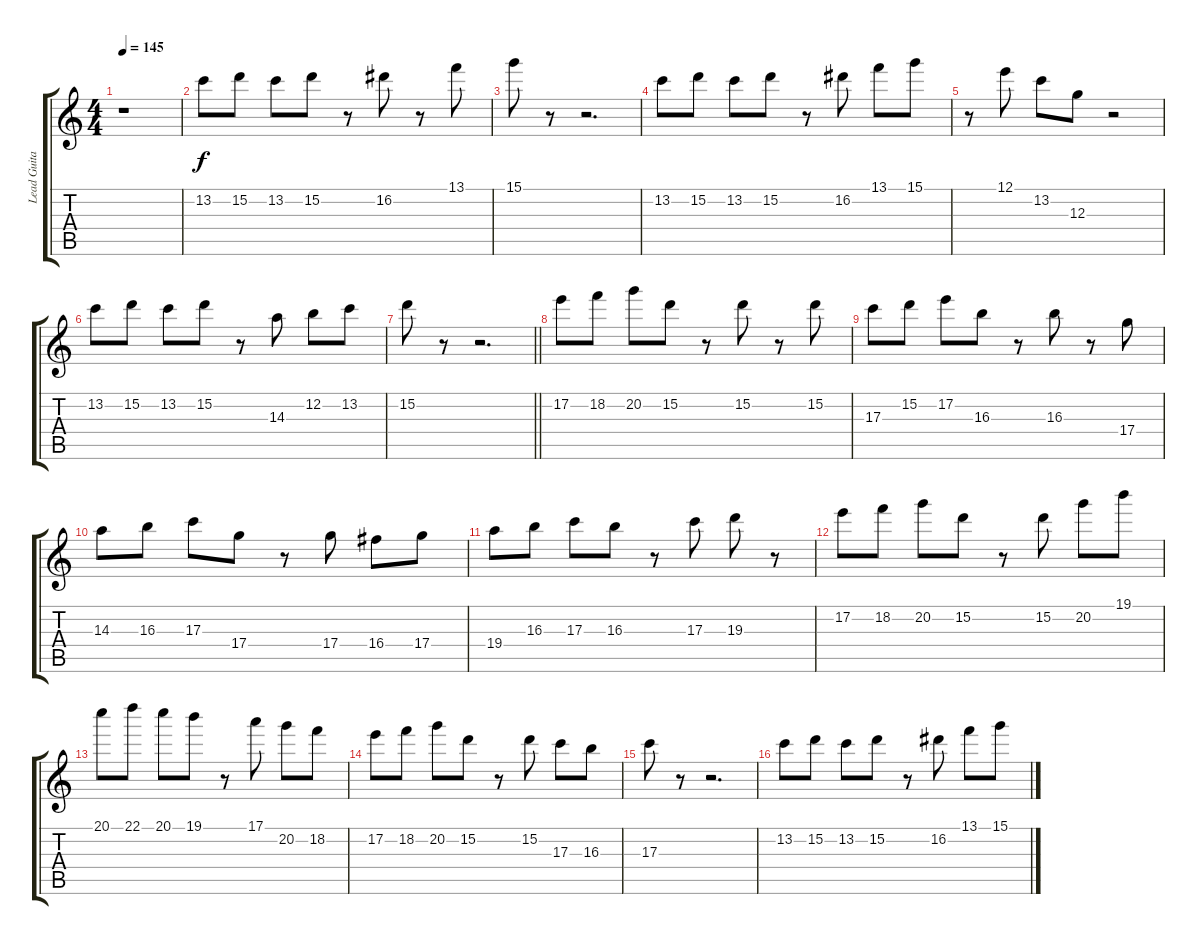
\track ("Lead Guitar 1" "Lead Guita") {instrument distortionguitar}
\staff {score tabs}
\tuning (E4 B3 G3 D3 A2 E2) {hide}
\ts (4 4)
\tempo 145
\clef g2
\ks c
r.1{dy f} |
13.2.8 15.2.8 13.2.8 15.2.8 r.8 16.2.8 r.8 13.1.8 |
15.1.8 r.8 r.2{d} |
13.2.8 15.2.8 13.2.8 15.2.8 r.8 16.2.8 13.1.8 15.1.8 |
r.8 12.1.8 13.2.8 12.3.8 r.2 |
13.2.8 15.2.8 13.2.8 15.2.8 r.8 14.3.8 12.2.8 13.2.8 |
\barLineRight lightlight
15.2.8 r.8 r.2{d} |
17.2.8 18.2.8 20.2.8 15.2.8 r.8 15.2.8 r.8 15.2.8 |
17.3.8 15.2.8 17.2.8 16.3.8 r.8 16.3.8 r.8 17.4.8 |
14.3.8 16.3.8 17.3.8 17.4.8 r.8 17.4.8 16.4.8 17.4.8 |
19.4.8 16.3.8 17.3.8 16.3.8 r.8 17.3.8 19.3.8 r.8 |
17.2.8 18.2.8 20.2.8 15.2.8 r.8 15.2.8 20.2.8 19.1.8 |
20.1.8 22.1.8 20.1.8 19.1.8 r.8 17.1.8 20.2.8 18.2.8 |
17.2.8 18.2.8 20.2.8 15.2.8 r.8 15.2.8 17.3.8 16.3.8 |
17.3.8 r.8 r.2{d} |
13.2.8 15.2.8 13.2.8 15.2.8 r.8 16.2.8 13.1.8 15.1.8
